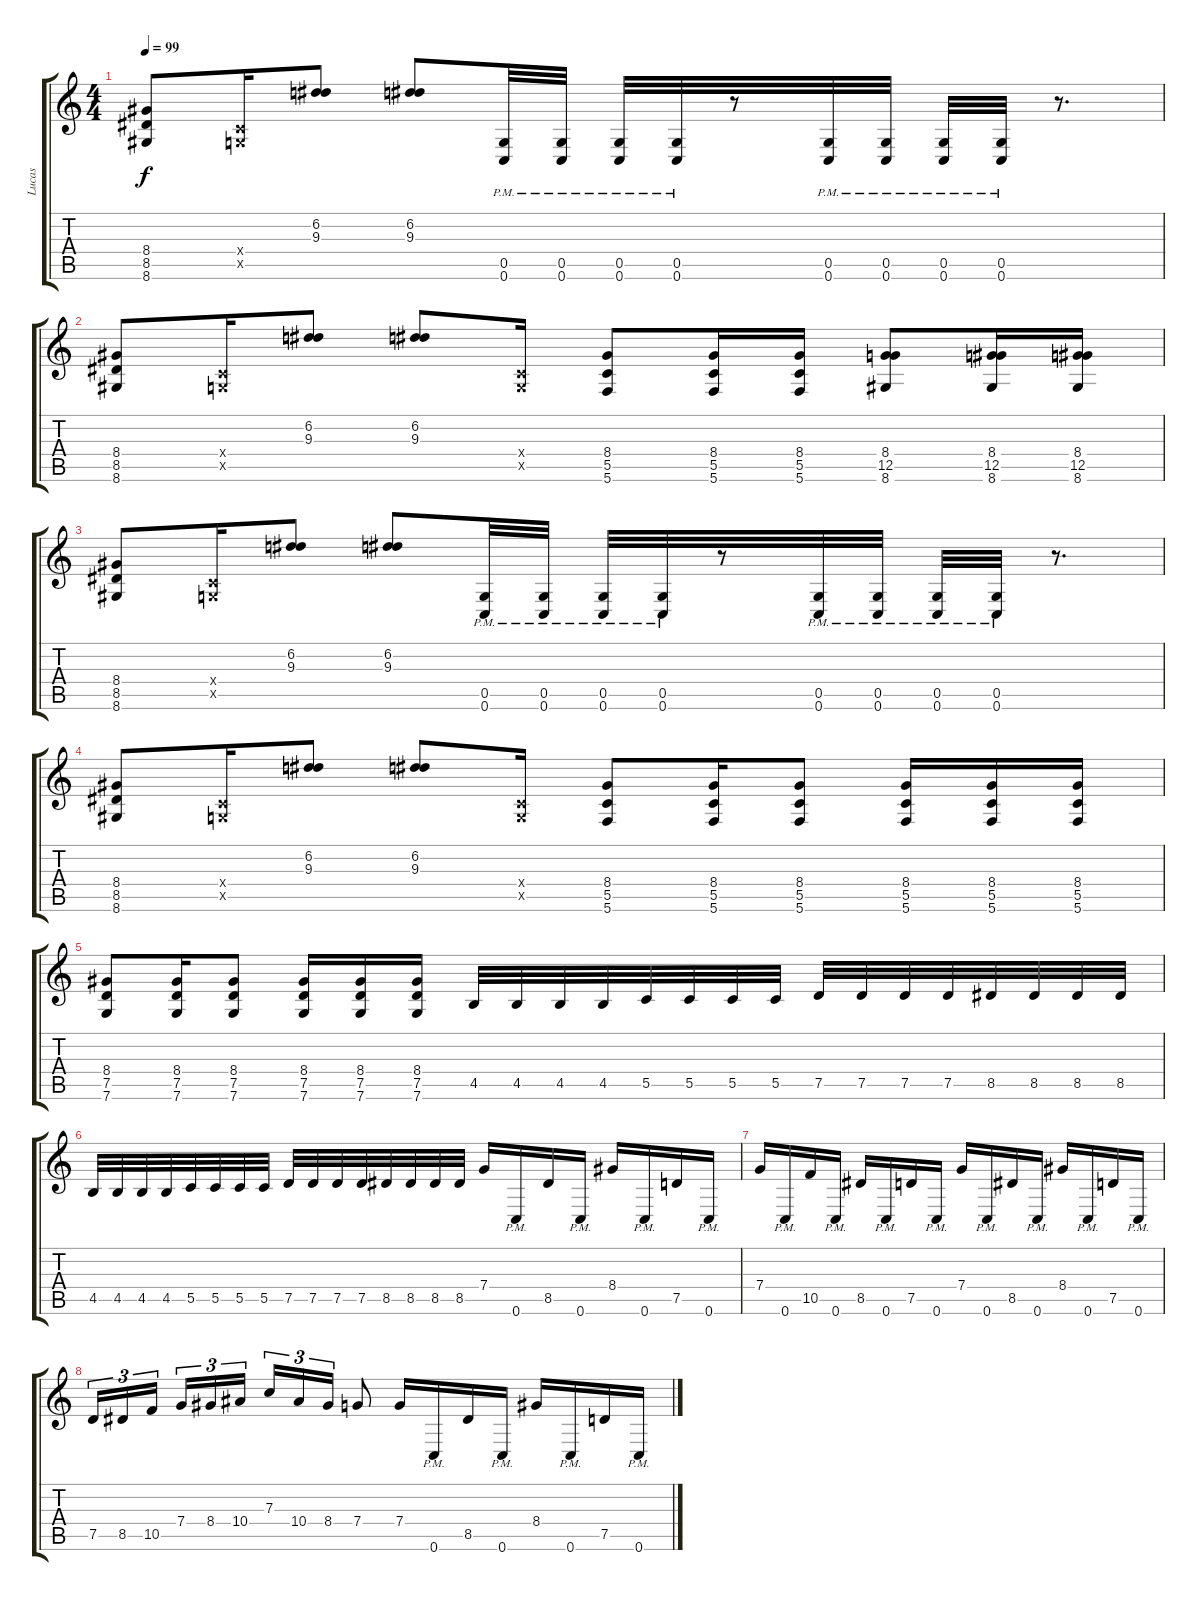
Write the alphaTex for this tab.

\track ("Lucas" "Lucas") {instrument distortionguitar}
\staff {score tabs}
\tuning (D4 A3 F3 C3 G2 C2) {hide}
\ts (4 4)
\tempo 99
\clef g2
\ks c
(8.4 8.5 8.6).8{dy f} (0.4{x} 0.5{x}).16 (6.2 9.3).8 (6.2 9.3).8 (0.5{pm} 0.6{pm}).32 (0.5{pm} 0.6{pm}).32 (0.5{pm} 0.6{pm}).32 (0.5{pm} 0.6{pm}).32 r.8 (0.5{pm} 0.6{pm}).32 (0.5{pm} 0.6{pm}).32 (0.5{pm} 0.6{pm}).32 (0.5{pm} 0.6{pm}).32 r.8{d} |
(8.4 8.5 8.6).8 (0.4{x} 0.5{x}).16 (6.2 9.3).8 (6.2 9.3).8 (0.4{x} 0.5{x}).16 (8.4 5.5 5.6).8 (8.4 5.5 5.6).16 (8.4 5.5 5.6).16 (8.4 12.5 8.6).8 (8.4 12.5 8.6).16 (8.4 12.5 8.6).16 |
(8.4 8.5 8.6).8 (0.4{x} 0.5{x}).16 (6.2 9.3).8 (6.2 9.3).8 (0.5{pm} 0.6{pm}).32 (0.5{pm} 0.6{pm}).32 (0.5{pm} 0.6{pm}).32 (0.5{pm} 0.6{pm}).32 r.8 (0.5{pm} 0.6{pm}).32 (0.5{pm} 0.6{pm}).32 (0.5{pm} 0.6{pm}).32 (0.5{pm} 0.6{pm}).32 r.8{d} |
(8.4 8.5 8.6).8 (0.4{x} 0.5{x}).16 (6.2 9.3).8 (6.2 9.3).8 (0.4{x} 0.5{x}).16 (8.4 5.5 5.6).8 (8.4 5.5 5.6).16 (8.4 5.5 5.6).8 (8.4 5.5 5.6).16 (8.4 5.5 5.6).16 (8.4 5.5 5.6).16 |
(8.4 7.5 7.6).8 (8.4 7.5 7.6).16 (8.4 7.5 7.6).8 (8.4 7.5 7.6).16 (8.4 7.5 7.6).16 (8.4 7.5 7.6).16 4.5.32 4.5.32 4.5.32 4.5.32 5.5.32 5.5.32 5.5.32 5.5.32 7.5.32 7.5.32 7.5.32 7.5.32 8.5.32 8.5.32 8.5.32 8.5.32 |
4.5.32 4.5.32 4.5.32 4.5.32 5.5.32 5.5.32 5.5.32 5.5.32 7.5.32 7.5.32 7.5.32 7.5.32 8.5.32 8.5.32 8.5.32 8.5.32 7.4.16 0.6{pm}.16 8.5.16 0.6{pm}.16 8.4.16 0.6{pm}.16 7.5.16 0.6{pm}.16 |
7.4.16 0.6{pm}.16 10.5.16 0.6{pm}.16 8.5.16 0.6{pm}.16 7.5.16 0.6{pm}.16 7.4.16 0.6{pm}.16 8.5.16 0.6{pm}.16 8.4.16 0.6{pm}.16 7.5.16 0.6{pm}.16 |
7.5.16{tu (3 2)} 8.5.16{tu (3 2)} 10.5.16{tu (3 2) beam splitsecondary} 7.4.16{tu (3 2)} 8.4.16{tu (3 2)} 10.4.16{tu (3 2)} 7.3.16{tu (3 2)} 10.4.16{tu (3 2)} 8.4.16{tu (3 2)} 7.4.8 7.4.16 0.6{pm}.16 8.5.16 0.6{pm}.16 8.4.16 0.6{pm}.16 7.5.16 0.6{pm}.16
